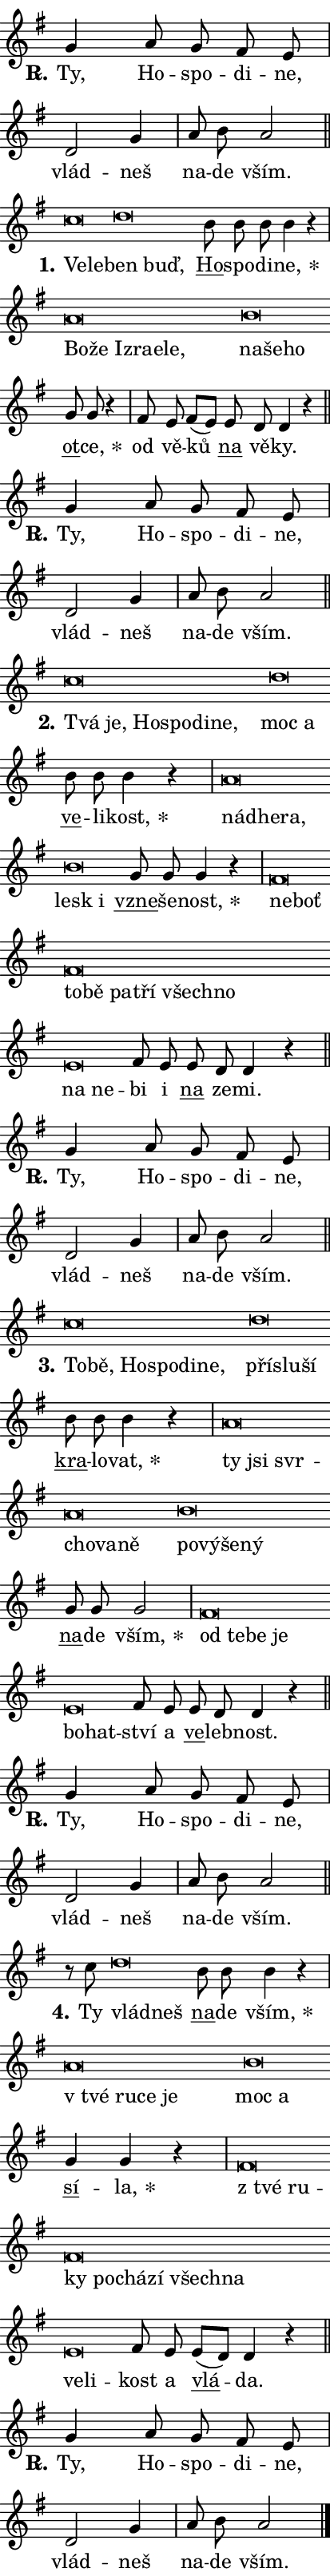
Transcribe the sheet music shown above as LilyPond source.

\version "2.22.1"
\header { tagline = "" }
\paper {
  indent = 0\cm
  top-margin = 0\cm
  right-margin = 0\cm
  bottom-margin = 0\cm
  left-margin = 0\cm
  paper-width = 7\cm
  page-breaking = #ly:one-page-breaking
  system-system-spacing.basic-distance = #11
  score-system-spacing.basic-distance = #11.3
  ragged-last = ##f
}


%% Author: Thomas Morley
%% https://lists.gnu.org/archive/html/lilypond-user/2020-05/msg00002.html
#(define (line-position grob)
"Returns position of @var[grob} in current system:
   @code{'start}, if at first time-step
   @code{'end}, if at last time-step
   @code{'middle} otherwise
"
  (let* ((col (ly:item-get-column grob))
         (ln (ly:grob-object col 'left-neighbor))
         (rn (ly:grob-object col 'right-neighbor))
         (col-to-check-left (if (ly:grob? ln) ln col))
         (col-to-check-right (if (ly:grob? rn) rn col))
         (break-dir-left
           (and
             (ly:grob-property col-to-check-left 'non-musical #f)
             (ly:item-break-dir col-to-check-left)))
         (break-dir-right
           (and
             (ly:grob-property col-to-check-right 'non-musical #f)
             (ly:item-break-dir col-to-check-right))))
        (cond ((eqv? 1 break-dir-left) 'start)
              ((eqv? -1 break-dir-right) 'end)
              (else 'middle))))

#(define (tranparent-at-line-position vctor)
  (lambda (grob)
  "Relying on @code{line-position} select the relevant enry from @var{vctor}.
Used to determine transparency,"
    (case (line-position grob)
      ((end) (not (vector-ref vctor 0)))
      ((middle) (not (vector-ref vctor 1)))
      ((start) (not (vector-ref vctor 2))))))

noteHeadBreakVisibility =
#(define-music-function (break-visibility)(vector?)
"Makes @code{NoteHead}s transparent relying on @var{break-visibility}"
#{
  \override NoteHead.transparent =
    #(tranparent-at-line-position break-visibility)
#})

#(define delete-ledgers-for-transparent-note-heads
  (lambda (grob)
    "Reads whether a @code{NoteHead} is transparent.
If so this @code{NoteHead} is removed from @code{'note-heads} from
@var{grob}, which is supposed to be @code{LedgerLineSpanner}.
As a result ledgers are not printed for this @code{NoteHead}"
    (let* ((nhds-array (ly:grob-object grob 'note-heads))
           (nhds-list
             (if (ly:grob-array? nhds-array)
                 (ly:grob-array->list nhds-array)
                 '()))
           ;; Relies on the transparent-property being done before
           ;; Staff.LedgerLineSpanner.after-line-breaking is executed.
           ;; This is fragile ...
           (to-keep
             (remove
               (lambda (nhd)
                 (ly:grob-property nhd 'transparent #f))
               nhds-list)))
      ;; TODO find a better method to iterate over grob-arrays, similiar
      ;; to filter/remove etc for lists
      ;; For now rebuilt from scratch
      (set! (ly:grob-object grob 'note-heads)  '())
      (for-each
        (lambda (nhd)
          (ly:pointer-group-interface::add-grob grob 'note-heads nhd))
        to-keep))))

hideNotes = {
  \noteHeadBreakVisibility #begin-of-line-visible
}
unHideNotes = {
  \noteHeadBreakVisibility #all-visible
}

% work-around for resetting accidentals
% https://lilypond.org/doc/v2.23/Documentation/notation/displaying-rhythms#unmetered-music
cadenzaMeasure = {
  \cadenzaOff
  \partial 1024 s1024
  \cadenzaOn
}

#(define-markup-command (accent layout props text) (markup?)
  "Underline accented syllable"
  (interpret-markup layout props
    #{\markup \override #'(offset . 4.3) \underline { #text }#}))

responsum = \markup \concat {
  "R" \hspace #-1.05 \path #0.1 #'((moveto 0 0.07) (lineto 0.9 0.8)) \hspace #0.05 "."
}

\layout {
    \context {
        \Staff
        \remove "Time_signature_engraver"
        \override LedgerLineSpanner.after-line-breaking = #delete-ledgers-for-transparent-note-heads
    }
    \context {
        \Voice {
            \override NoteHead.output-attributes = #'((class . "notehead"))
            \override Hairpin.height = #0.55
        }
    }
    \context {
        \Lyrics {
            \override StanzaNumber.output-attributes = #'((class . "stanzanumber"))
            \override LyricSpace.minimum-distance = #0.9
            \override LyricText.font-name = #"TeX Gyre Schola"
            \override LyricText.font-size = 1
            \override StanzaNumber.font-name = #"TeX Gyre Schola Bold"
            \override StanzaNumber.font-size = 1
        }
    }
}

% magnetic-lyrics.ily
%
%   written by
%     Jean Abou Samra <jean@abou-samra.fr>
%     Werner Lemberg <wl@gnu.org>
%
%   adapted by
%     Jiri Hon <jiri.hon@gmail.com>
%
% Version 2022-Apr-15

% https://www.mail-archive.com/lilypond-user@gnu.org/msg149350.html

#(define (Left_hyphen_pointer_engraver context)
   "Collect syllable-hyphen-syllable occurrences in lyrics and store
them in properties.  This engraver only looks to the left.  For
example, if the lyrics input is @code{foo -- bar}, it does the
following.

@itemize @bullet
@item
Set the @code{text} property of the @code{LyricHyphen} grob between
@q{foo} and @q{bar} to @code{foo}.

@item
Set the @code{left-hyphen} property of the @code{LyricText} grob with
text @q{foo} to the @code{LyricHyphen} grob between @q{foo} and
@q{bar}.
@end itemize

Use this auxiliary engraver in combination with the
@code{lyric-@/text::@/apply-@/magnetic-@/offset!} hook."
   (let ((hyphen #f)
         (text #f))
     (make-engraver
      (acknowledgers
       ((lyric-syllable-interface engraver grob source-engraver)
        (set! text grob)))
      (end-acknowledgers
       ((lyric-hyphen-interface engraver grob source-engraver)
        ;(when (not (grob::has-interface grob 'lyric-space-interface))
          (set! hyphen grob)));)
      ((stop-translation-timestep engraver)
       (when (and text hyphen)
         (ly:grob-set-object! text 'left-hyphen hyphen))
       (set! text #f)
       (set! hyphen #f)))))

#(define (lyric-text::apply-magnetic-offset! grob)
   "If the space between two syllables is less than the value in
property @code{LyricText@/.details@/.squash-threshold}, move the right
syllable to the left so that it gets concatenated with the left
syllable.

Use this function as a hook for
@code{LyricText@/.after-@/line-@/breaking} if the
@code{Left_@/hyphen_@/pointer_@/engraver} is active."
   (let ((hyphen (ly:grob-object grob 'left-hyphen #f)))
     (when hyphen
       (let ((left-text (ly:spanner-bound hyphen LEFT)))
         (when (grob::has-interface left-text 'lyric-syllable-interface)
           (let* ((common (ly:grob-common-refpoint grob left-text X))
                  (this-x-ext (ly:grob-extent grob common X))
                  (left-x-ext
                   (begin
                     ;; Trigger magnetism for left-text.
                     (ly:grob-property left-text 'after-line-breaking)
                     (ly:grob-extent left-text common X)))
                  ;; `delta` is the gap width between two syllables.
                  (delta (- (interval-start this-x-ext)
                            (interval-end left-x-ext)))
                  (details (ly:grob-property grob 'details))
                  (threshold (assoc-get 'squash-threshold details 0.2)))
             (when (< delta threshold)
               (let* (;; We have to manipulate the input text so that
                      ;; ligatures crossing syllable boundaries are not
                      ;; disabled.  For languages based on the Latin
                      ;; script this is essentially a beautification.
                      ;; However, for non-Western scripts it can be a
                      ;; necessity.
                      (lt (ly:grob-property left-text 'text))
                      (rt (ly:grob-property grob 'text))
                      (is-space (grob::has-interface hyphen 'lyric-space-interface))
                      (space (if is-space " " ""))
                      (space-markup (grob-interpret-markup grob " "))
                      (space-size (interval-length (ly:stencil-extent space-markup X)))
                      (extra-delta (if is-space space-size 0))
                      ;; Append new syllable.
                      (ltrt-space (if (and (string? lt) (string? rt))
                                (string-append lt space rt)
                                (make-concat-markup (list lt space rt))))
                      ;; Right-align `ltrt` to the right side.
                      (ltrt-space-markup (grob-interpret-markup
                               grob
                               (make-translate-markup
                                (cons (interval-length this-x-ext) 0)
                                (make-right-align-markup ltrt-space)))))
                 (begin
                   ;; Don't print `left-text`.
                   (ly:grob-set-property! left-text 'stencil #f)
                   ;; Set text and stencil (which holds all collected
                   ;; syllables so far) and shift it to the left.
                   (ly:grob-set-property! grob 'text ltrt-space)
                   (ly:grob-set-property! grob 'stencil ltrt-space-markup)
                   (ly:grob-translate-axis! grob (- (- delta extra-delta)) X))))))))))


#(define (lyric-hyphen::displace-bounds-first grob)
   ;; Make very sure this callback isn't triggered too early.
   (let ((left (ly:spanner-bound grob LEFT))
         (right (ly:spanner-bound grob RIGHT)))
     (ly:grob-property left 'after-line-breaking)
     (ly:grob-property right 'after-line-breaking)
     (ly:lyric-hyphen::print grob)))

squashThreshold = #0.4

\layout {
  \context {
    \Lyrics
    \consists #Left_hyphen_pointer_engraver
    \override LyricText.after-line-breaking =
      #lyric-text::apply-magnetic-offset!
    \override LyricHyphen.stencil = #lyric-hyphen::displace-bounds-first
    \override LyricText.details.squash-threshold = \squashThreshold
    \override LyricHyphen.minimum-distance = 0
    \override LyricHyphen.minimum-length = \squashThreshold
  }
}

squash = \override LyricText.details.squash-threshold = 9999
unSquash = \override LyricText.details.squash-threshold = \squashThreshold

left = \override LyricText.self-alignment-X = #LEFT
unLeft = \revert LyricText.self-alignment-X

starOffset = #(lambda (grob) 
                (let ((x_offset (ly:self-alignment-interface::aligned-on-x-parent grob)))
                  (if (= x_offset 0) 0 (+ x_offset 1.2))))

star = #(define-music-function (syllable)(string?)
"Append star separator at the end of a syllable"
#{
  \once \override LyricText.X-offset = #starOffset
  \lyricmode { \markup {
    #syllable
    \override #'((font-name . "TeX Gyre Schola Bold")) \hspace #0.2 \lower #0.65 \larger "*"
  } }
#})

starAccent = #(define-music-function (syllable)(string?)
"Append star separator at the end of a syllable and make accent"
#{
  \once \override LyricText.X-offset = #starOffset
  \lyricmode { \markup {
    \accent #syllable
    \override #'((font-name . "TeX Gyre Schola Bold")) \hspace #0.2 \lower #0.65 \larger "*"
  } }
#})

breath = #(define-music-function (syllable)(string?)
"Append breathing indicator at the end of a syllable"
#{
  \lyricmode { \markup { #syllable "+" } }
#})

optionalBreath = #(define-music-function (syllable)(string?)
"Append optional breathing indicator at the end of a syllable"
#{
  \lyricmode { \markup { #syllable "(+)" } }
#})


\score {
    <<
        \new Voice = "melody" { \cadenzaOn \key g \major \relative { g'4 a8 g fis e \cadenzaMeasure \bar "|" d2 g4 \cadenzaMeasure \bar "|" a8 b a2 \cadenzaMeasure \bar "||" \break } }
        \new Lyrics \lyricsto "melody" { \lyricmode { \set stanza = \responsum
Ty, Ho -- spo -- di -- ne, vlád -- neš na -- de vším. } }
    >>
    \layout {}
}

\score {
    <<
        \new Voice = "melody" { \cadenzaOn \key g \major \relative { c''\breve*1/16 \hideNotes \breve*1/16 \bar "" \unHideNotes d\breve*1/16 \hideNotes \breve*1/16 \bar "" \unHideNotes \bar "" b8 b b b4 r \cadenzaMeasure \bar "|" a\breve*1/16 \hideNotes \breve*1/16 \bar "" \breve*1/16 \bar "" \breve*1/16 \bar "" \breve*1/16 \breve*1/16 \bar "" \unHideNotes b\breve*1/16 \hideNotes \breve*1/16 \breve*1/16 \bar "" \unHideNotes \bar "" g8 g r4 \cadenzaMeasure \bar "|" fis8 e fis[( e)] \bar "" e d d4 r \cadenzaMeasure \bar "||" \break } }
        \new Lyrics \lyricsto "melody" { \lyricmode { \set stanza = "1."
\left Ve -- \squash le -- \left \unLeft \unSquash ben \squash buď, \unLeft \unSquash \markup \accent Ho -- spo -- di -- \star ne, \left Bo -- \squash že Iz -- ra -- e -- le, \left \unLeft \unSquash na -- \squash še -- ho \unLeft \unSquash \markup \accent ot -- \star ce, od vě -- ků \markup \accent na vě -- ky. } }
    >>
    \layout {}
}

\score {
    <<
        \new Voice = "melody" { \cadenzaOn \key g \major \relative { g'4 a8 g fis e \cadenzaMeasure \bar "|" d2 g4 \cadenzaMeasure \bar "|" a8 b a2 \cadenzaMeasure \bar "||" \break } }
        \new Lyrics \lyricsto "melody" { \lyricmode { \set stanza = \responsum
Ty, Ho -- spo -- di -- ne, vlád -- neš na -- de vším. } }
    >>
    \layout {}
}

\score {
    <<
        \new Voice = "melody" { \cadenzaOn \key g \major \relative { c''\breve*1/16 \hideNotes \breve*1/16 \bar "" \breve*1/16 \bar "" \breve*1/16 \bar "" \breve*1/16 \breve*1/16 \bar "" \unHideNotes d\breve*1/16 \hideNotes \breve*1/16 \bar "" \unHideNotes \bar "" b8 b b4 r \cadenzaMeasure \bar "|" a\breve*1/16 \hideNotes \breve*1/16 \breve*1/16 \bar "" \unHideNotes b\breve*1/16 \hideNotes \breve*1/16 \bar "" \unHideNotes \bar "" g8 g g4 r \cadenzaMeasure \bar "|" fis\breve*1/16 \hideNotes \breve*1/16 \bar "" \breve*1/16 \bar "" \breve*1/16 \bar "" \breve*1/16 \bar "" \breve*1/16 \bar "" \breve*1/16 \breve*1/16 \bar "" \unHideNotes e\breve*1/16 \hideNotes \breve*1/16 \bar "" \unHideNotes fis8 e \bar "" e d d4 r \cadenzaMeasure \bar "||" \break } }
        \new Lyrics \lyricsto "melody" { \lyricmode { \set stanza = "2."
\left Tvá \squash je, Ho -- spo -- di -- ne, \left \unLeft \unSquash moc \squash a \unLeft \unSquash \markup \accent ve -- li -- \star kost, \left nád -- \squash he -- ra, \left \unLeft \unSquash lesk \squash i \unLeft \unSquash \markup \accent vzne -- še -- \star nost, \left ne -- \squash boť to -- bě pa -- tří všech -- no \left \unLeft \unSquash na \squash ne -- \unLeft \unSquash bi i \markup \accent na ze -- mi. } }
    >>
    \layout {}
}

\score {
    <<
        \new Voice = "melody" { \cadenzaOn \key g \major \relative { g'4 a8 g fis e \cadenzaMeasure \bar "|" d2 g4 \cadenzaMeasure \bar "|" a8 b a2 \cadenzaMeasure \bar "||" \break } }
        \new Lyrics \lyricsto "melody" { \lyricmode { \set stanza = \responsum
Ty, Ho -- spo -- di -- ne, vlád -- neš na -- de vším. } }
    >>
    \layout {}
}

\score {
    <<
        \new Voice = "melody" { \cadenzaOn \key g \major \relative { c''\breve*1/16 \hideNotes \breve*1/16 \bar "" \breve*1/16 \bar "" \breve*1/16 \bar "" \breve*1/16 \breve*1/16 \bar "" \unHideNotes d\breve*1/16 \hideNotes \breve*1/16 \breve*1/16 \bar "" \unHideNotes \bar "" b8 b b4 r \cadenzaMeasure \bar "|" a\breve*1/16 \hideNotes \breve*1/16 \bar "" \breve*1/16 \bar "" \breve*1/16 \bar "" \breve*1/16 \breve*1/16 \bar "" \unHideNotes b\breve*1/16 \hideNotes \breve*1/16 \bar "" \breve*1/16 \breve*1/16 \bar "" \unHideNotes \bar "" g8 g g2 \cadenzaMeasure \bar "|" fis\breve*1/16 \hideNotes \breve*1/16 \bar "" \breve*1/16 \breve*1/16 \bar "" \unHideNotes e\breve*1/16 \hideNotes \breve*1/16 \bar "" \unHideNotes fis8 e \bar "" e d d4 r \cadenzaMeasure \bar "||" \break } }
        \new Lyrics \lyricsto "melody" { \lyricmode { \set stanza = "3."
\left To -- \squash bě, Ho -- spo -- di -- ne, \left \unLeft \unSquash pří -- \squash slu -- ší \unLeft \unSquash \markup \accent kra -- lo -- \star vat, \left ty \squash jsi svr -- cho -- va -- ně \left \unLeft \unSquash po -- \squash vý -- še -- ný \unLeft \unSquash \markup \accent na -- de \star vším, \left od \squash te -- be je \left \unLeft \unSquash bo -- \squash hat -- \unLeft \unSquash ství a \markup \accent ve -- leb -- nost. } }
    >>
    \layout {}
}

\score {
    <<
        \new Voice = "melody" { \cadenzaOn \key g \major \relative { g'4 a8 g fis e \cadenzaMeasure \bar "|" d2 g4 \cadenzaMeasure \bar "|" a8 b a2 \cadenzaMeasure \bar "||" \break } }
        \new Lyrics \lyricsto "melody" { \lyricmode { \set stanza = \responsum
Ty, Ho -- spo -- di -- ne, vlád -- neš na -- de vším. } }
    >>
    \layout {}
}

\score {
    <<
        \new Voice = "melody" { \cadenzaOn \key g \major \relative { r8 c''8 d\breve*1/16 \hideNotes \breve*1/16 \bar "" \unHideNotes \bar "" b8 b b4 r \cadenzaMeasure \bar "|" a\breve*1/16 \hideNotes \breve*1/16 \bar "" \breve*1/16 \breve*1/16 \bar "" \unHideNotes b\breve*1/16 \hideNotes \breve*1/16 \bar "" \unHideNotes \bar "" g4 g r \cadenzaMeasure \bar "|" fis\breve*1/16 \hideNotes \breve*1/16 \bar "" \breve*1/16 \bar "" \breve*1/16 \bar "" \breve*1/16 \bar "" \breve*1/16 \bar "" \breve*1/16 \breve*1/16 \bar "" \unHideNotes e\breve*1/16 \hideNotes \breve*1/16 \bar "" \unHideNotes fis8 e \bar "" e[( d)] d4 r \cadenzaMeasure \bar "||" \break } }
        \new Lyrics \lyricsto "melody" { \lyricmode { \set stanza = "4."
Ty \left vlád -- \squash neš \unLeft \unSquash \markup \accent na -- de \star vším, \left "v tvé" \squash ru -- ce je \left \unLeft \unSquash moc \squash a \unLeft \unSquash \markup \accent sí -- \star la, \left "z tvé" \squash ru -- ky po -- chá -- zí všech -- na \left \unLeft \unSquash ve -- \squash li -- \unLeft \unSquash kost a \markup \accent vlá -- da. } }
    >>
    \layout {}
}

\score {
    <<
        \new Voice = "melody" { \cadenzaOn \key g \major \relative { g'4 a8 g fis e \cadenzaMeasure \bar "|" d2 g4 \cadenzaMeasure \bar "|" a8 b a2 \cadenzaMeasure \bar "||" \break } \bar "|." }
        \new Lyrics \lyricsto "melody" { \lyricmode { \set stanza = \responsum
Ty, Ho -- spo -- di -- ne, vlád -- neš na -- de vším. } }
    >>
    \layout {}
}
